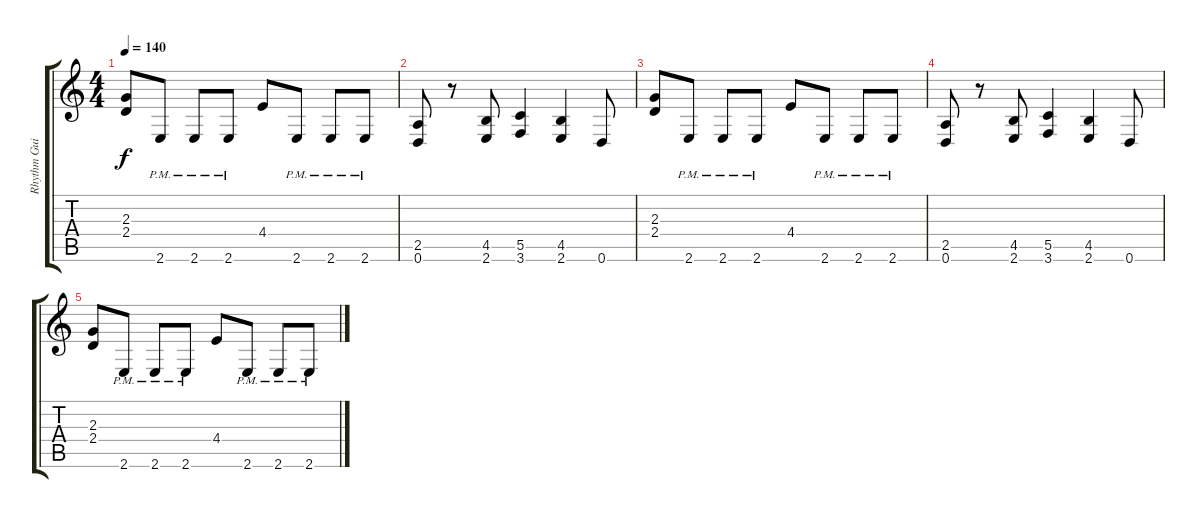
\track ("Rhythm Guitar R" "Rhythm Gui") {instrument distortionguitar}
\staff {score tabs}
\tuning (D4 A3 F3 C3 G2 D2) {hide}
\ts (4 4)
\tempo 140
\clef g2
\ks c
(2.3 2.4).8{dy f volume 7} 2.6{pm}.8 2.6{pm}.8 2.6{pm}.8 4.4.8 2.6{pm}.8 2.6{pm}.8 2.6{pm}.8 |
(2.5 0.6).8 r.8 (4.5 2.6).8 (5.5 3.6).4 (4.5 2.6).4 0.6.8 |
(2.3 2.4).8 2.6{pm}.8 2.6{pm}.8 2.6{pm}.8 4.4.8 2.6{pm}.8 2.6{pm}.8 2.6{pm}.8 |
(2.5 0.6).8 r.8 (4.5 2.6).8 (5.5 3.6).4 (4.5 2.6).4 0.6.8 |
(2.3 2.4).8 2.6{pm}.8 2.6{pm}.8 2.6{pm}.8 4.4.8 2.6{pm}.8 2.6{pm}.8 2.6{pm}.8
